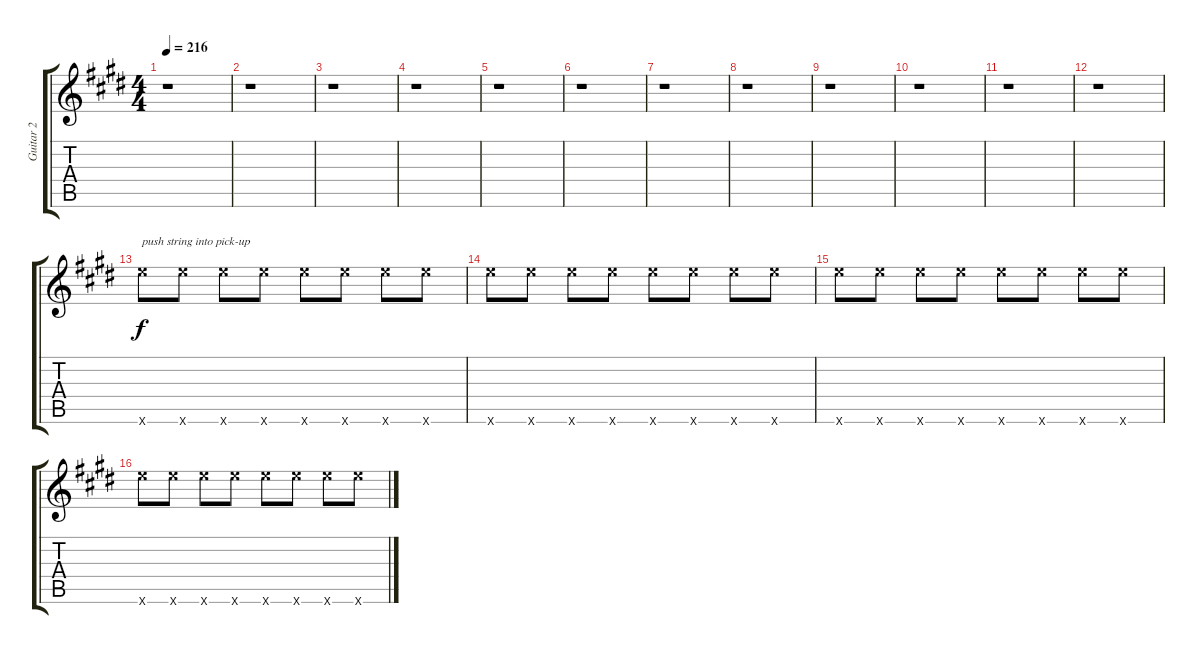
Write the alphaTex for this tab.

\track ("Guitar 2" "Guitar 2") {instrument distortionguitar}
\staff {score tabs}
\tuning (E4 B3 G3 D3 A2 E2) {hide}
\ts (4 4)
\tempo 216
\clef g2
\ks e
r.1{dy f} |
r.1 |
r.1 |
r.1 |
r.1 |
r.1 |
r.1 |
r.1 |
r.1 |
r.1 |
r.1 |
r.1 |
24.6{x}.8{txt "push string into pick-up" volume 7} 24.6{x}.8 24.6{x}.8 24.6{x}.8 24.6{x}.8 24.6{x}.8 24.6{x}.8 24.6{x}.8 |
24.6{x}.8 24.6{x}.8 24.6{x}.8 24.6{x}.8 24.6{x}.8 24.6{x}.8 24.6{x}.8 24.6{x}.8 |
24.6{x}.8 24.6{x}.8 24.6{x}.8 24.6{x}.8 24.6{x}.8 24.6{x}.8 24.6{x}.8 24.6{x}.8 |
24.6{x}.8 24.6{x}.8 24.6{x}.8 24.6{x}.8 24.6{x}.8 24.6{x}.8 24.6{x}.8 24.6{x}.8
